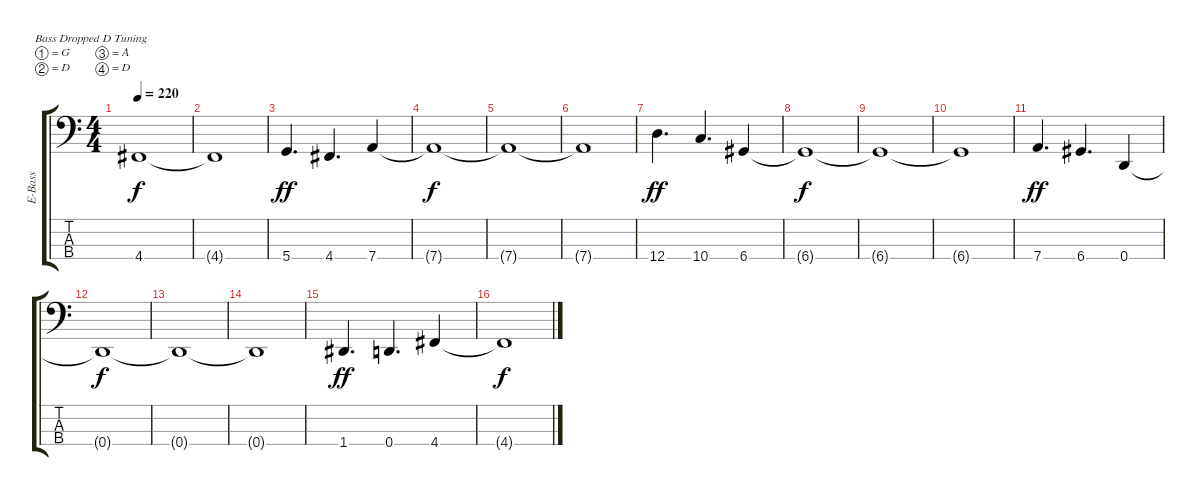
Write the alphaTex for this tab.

\bracketExtendMode groupsimilarinstruments
\otherSystemsTrackNameOrientation horizontal
\track ("Bass" "E-Bass") {instrument electricbassfinger}
\staff {score tabs}
\tuning (G2 D2 A1 D1)
\ts (4 4)
\tempo 220
\clef f4
\ks c
4.4{t acc #}.1{dy f beam Up} |
4.4{t acc #}.1{beam Up} |
5.4.4{d dy ff beam Up} 4.4{acc #}.4{d beam Up} 7.4.4{beam Up} |
7.4{t}.1{dy f beam Up} |
7.4{t}.1{beam Up} |
7.4{t}.1{beam Up} |
12.4.4{d dy ff beam Down} 10.4.4{d beam Up} 6.4{acc #}.4{beam Up} |
6.4{t acc #}.1{dy f beam Up} |
6.4{t acc #}.1{beam Up} |
6.4{t acc #}.1{beam Up} |
7.4.4{d dy ff beam Up} 6.4{acc #}.4{d beam Up} 0.4.4{beam Up} |
0.4{t}.1{dy f beam Up} |
0.4{t}.1{beam Up} |
0.4{t}.1{beam Up} |
1.4{acc #}.4{d dy ff beam Up} 0.4.4{d beam Up} 4.4{acc #}.4{beam Up} |
4.4{t acc #}.1{dy f beam Up}
